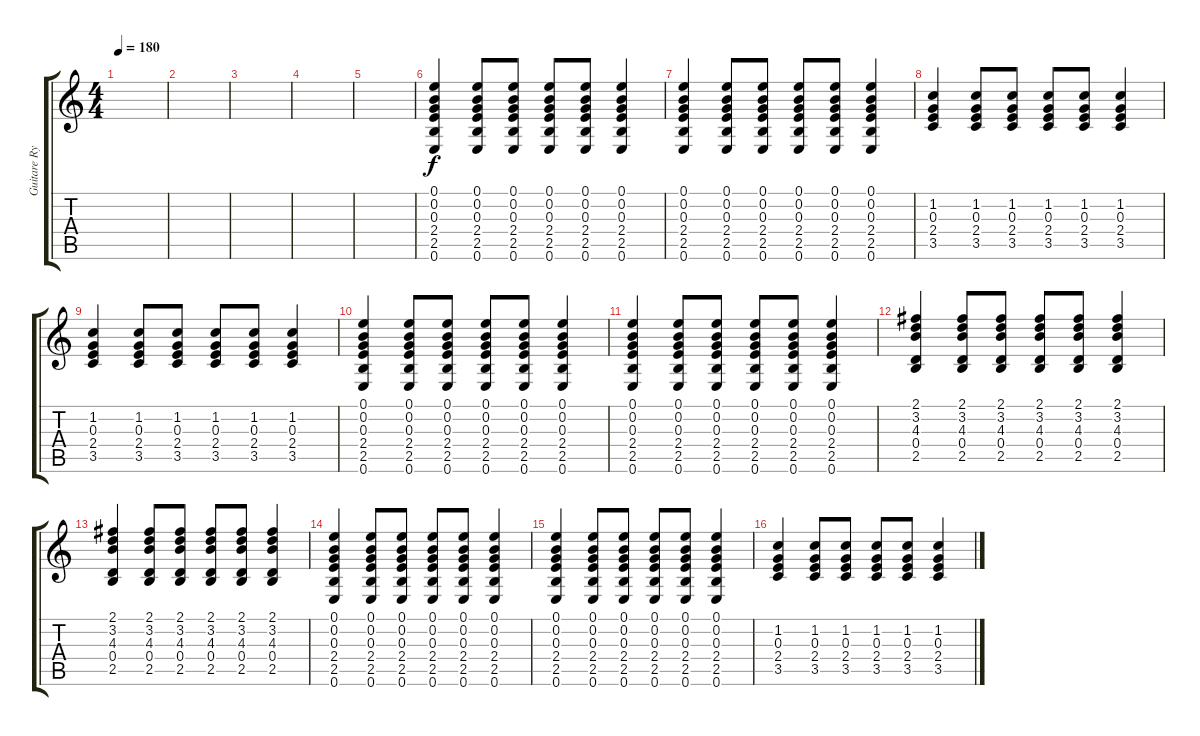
\track ("Guitare Rythmique " "Guitare Ry") {instrument distortionguitar}
\staff {score tabs}
\tuning (E4 B3 G3 D3 A2 E2) {hide}
\ts (4 4)
\tempo 180
\clef g2
\ks c
|
|
|
|
|
(0.1 0.2 0.3 2.4 2.5 0.6).4{volume 8} (0.1 0.2 0.3 2.4 2.5 0.6).8 (0.1 0.2 0.3 2.4 2.5 0.6).8 (0.1 0.2 0.3 2.4 2.5 0.6).8 (0.1 0.2 0.3 2.4 2.5 0.6).8 (0.1 0.2 0.3 2.4 2.5 0.6).4 |
(0.1 0.2 0.3 2.4 2.5 0.6).4 (0.1 0.2 0.3 2.4 2.5 0.6).8 (0.1 0.2 0.3 2.4 2.5 0.6).8 (0.1 0.2 0.3 2.4 2.5 0.6).8 (0.1 0.2 0.3 2.4 2.5 0.6).8 (0.1 0.2 0.3 2.4 2.5 0.6).4 |
(1.2 0.3 2.4 3.5).4 (1.2 0.3 2.4 3.5).8 (1.2 0.3 2.4 3.5).8 (1.2 0.3 2.4 3.5).8 (1.2 0.3 2.4 3.5).8 (1.2 0.3 2.4 3.5).4 |
(1.2 0.3 2.4 3.5).4 (1.2 0.3 2.4 3.5).8 (1.2 0.3 2.4 3.5).8 (1.2 0.3 2.4 3.5).8 (1.2 0.3 2.4 3.5).8 (1.2 0.3 2.4 3.5).4 |
(0.1 0.2 0.3 2.4 2.5 0.6).4 (0.1 0.2 0.3 2.4 2.5 0.6).8 (0.1 0.2 0.3 2.4 2.5 0.6).8 (0.1 0.2 0.3 2.4 2.5 0.6).8 (0.1 0.2 0.3 2.4 2.5 0.6).8 (0.1 0.2 0.3 2.4 2.5 0.6).4 |
(0.1 0.2 0.3 2.4 2.5 0.6).4 (0.1 0.2 0.3 2.4 2.5 0.6).8 (0.1 0.2 0.3 2.4 2.5 0.6).8 (0.1 0.2 0.3 2.4 2.5 0.6).8 (0.1 0.2 0.3 2.4 2.5 0.6).8 (0.1 0.2 0.3 2.4 2.5 0.6).4 |
(2.1 3.2 4.3 0.4 2.5).4 (2.1 3.2 4.3 0.4 2.5).8 (2.1 3.2 4.3 0.4 2.5).8 (2.1 3.2 4.3 0.4 2.5).8 (2.1 3.2 4.3 0.4 2.5).8 (2.1 3.2 4.3 0.4 2.5).4 |
(2.1 3.2 4.3 0.4 2.5).4 (2.1 3.2 4.3 0.4 2.5).8 (2.1 3.2 4.3 0.4 2.5).8 (2.1 3.2 4.3 0.4 2.5).8 (2.1 3.2 4.3 0.4 2.5).8 (2.1 3.2 4.3 0.4 2.5).4 |
(0.1 0.2 0.3 2.4 2.5 0.6).4 (0.1 0.2 0.3 2.4 2.5 0.6).8 (0.1 0.2 0.3 2.4 2.5 0.6).8 (0.1 0.2 0.3 2.4 2.5 0.6).8 (0.1 0.2 0.3 2.4 2.5 0.6).8 (0.1 0.2 0.3 2.4 2.5 0.6).4 |
(0.1 0.2 0.3 2.4 2.5 0.6).4 (0.1 0.2 0.3 2.4 2.5 0.6).8 (0.1 0.2 0.3 2.4 2.5 0.6).8 (0.1 0.2 0.3 2.4 2.5 0.6).8 (0.1 0.2 0.3 2.4 2.5 0.6).8 (0.1 0.2 0.3 2.4 2.5 0.6).4 |
(1.2 0.3 2.4 3.5).4 (1.2 0.3 2.4 3.5).8 (1.2 0.3 2.4 3.5).8 (1.2 0.3 2.4 3.5).8 (1.2 0.3 2.4 3.5).8 (1.2 0.3 2.4 3.5).4
